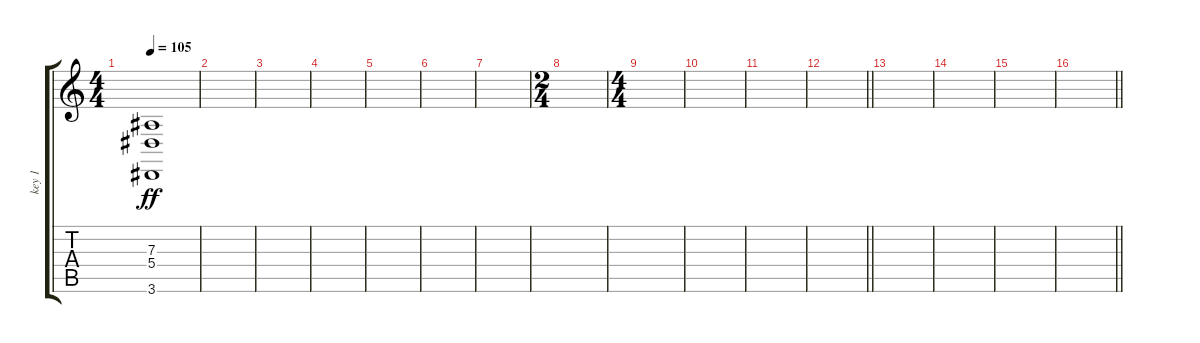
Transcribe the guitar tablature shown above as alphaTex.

\track ("key 1" "key 1") {instrument stringensemble1}
\staff {score tabs}
\tuning (C4 G3 Eb3 Bb2 F2 C2) {hide}
\ts (4 4)
\tempo 105
\clef g2
\ks c
(7.3 5.4{t} 3.6{t}).1{dy ff} |
|
|
|
|
|
|
\ts (2 4)
|
\ts (4 4)
|
|
|
\barLineRight lightlight
|
|
|
|
\barLineRight lightlight
